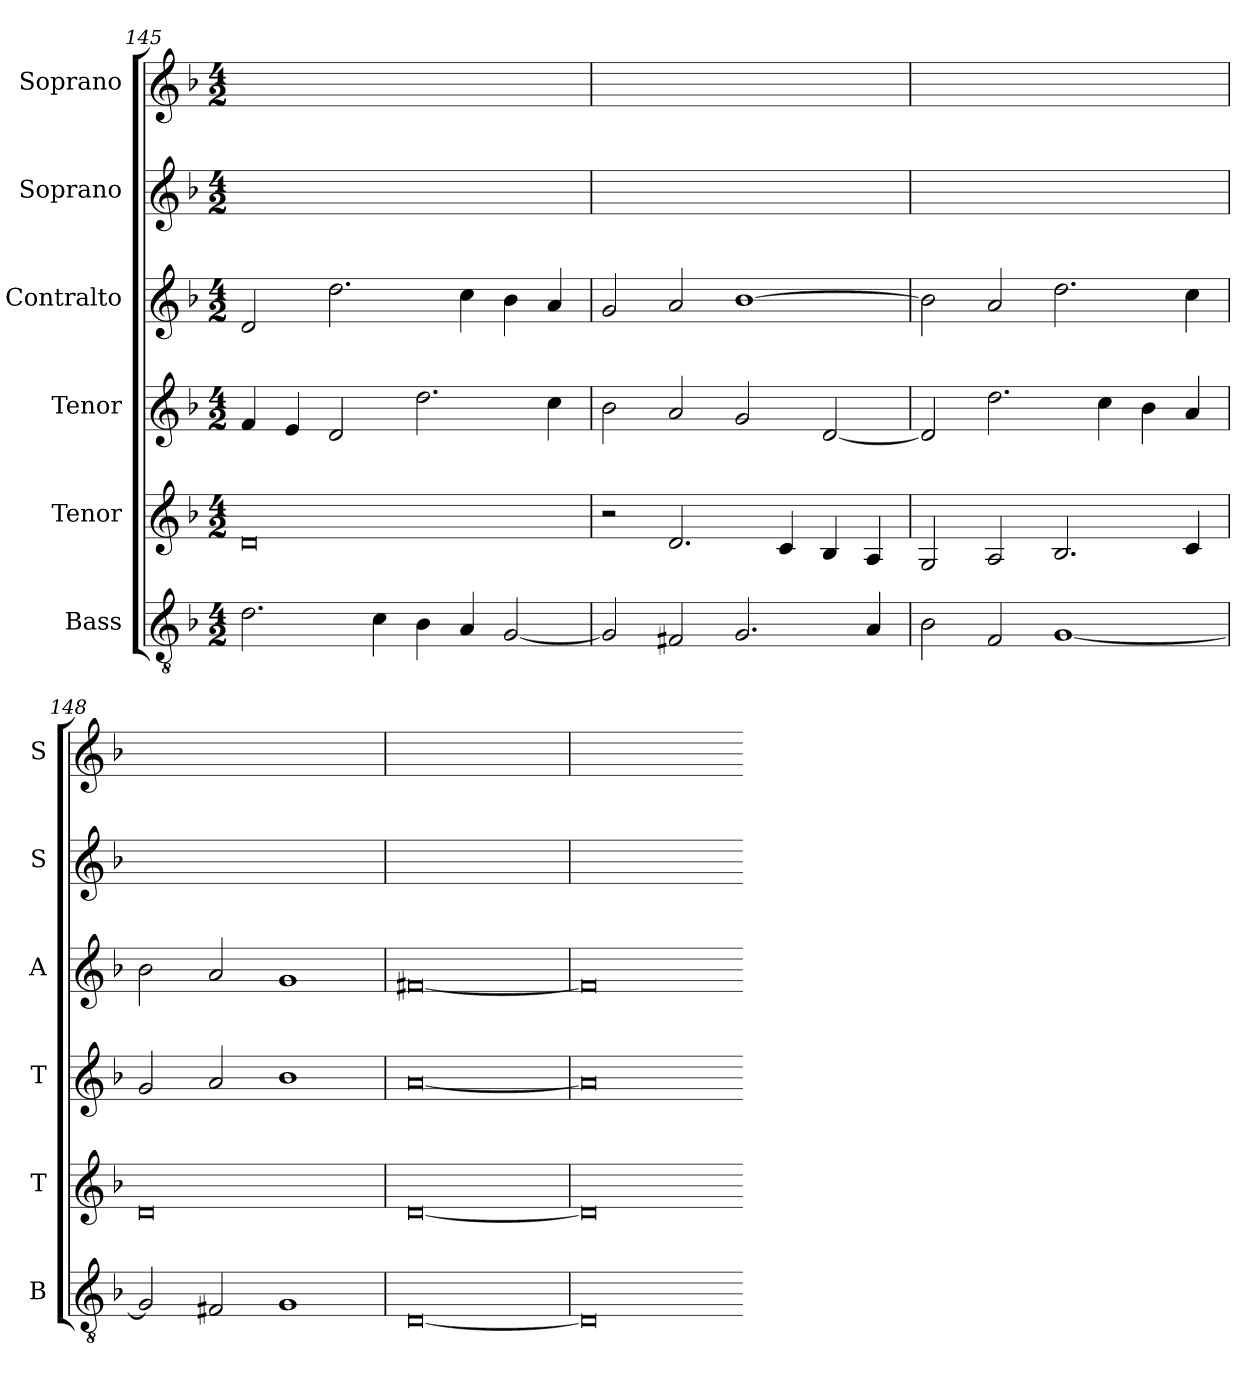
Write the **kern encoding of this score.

**kern	**kern	**kern	**kern	**kern	**kern
*part6	*part5	*part4	*part3	*part2	*part1
*staff6	*staff5	*staff4	*staff3	*staff2	*staff1
*I"Bass	*I"Tenor	*I"Tenor	*I"Contralto	*I"Soprano	*I"Soprano
*I'B	*I'T	*I'T	*I'A	*I'S	*I'S
*clefGv2	*clefG2	*clefG2	*clefG2	*clefG2	*clefG2
*k[b-]	*k[b-]	*k[b-]	*k[b-]	*k[b-]	*k[b-]
*G:dor	*G:dor	*G:dor	*G:dor	*G:dor	*G:dor
*M4/2	*M4/2	*M4/2	*M4/2	*M4/2	*M4/2
=145	=145	=145	=145	=145	=145
2.d	0d	4f	2d	0ryy	0ryy
.	.	4e	.	.	.
.	.	2d	2.dd	.	.
4c	.	.	.	.	.
4B-	.	2.dd	.	.	.
4A	.	.	4cc	.	.
[2G	.	.	4b-	.	.
.	.	4cc	4a	.	.
=146	=146	=146	=146	=146	=146
2G]	2r	2b-	2g	0ryy	0ryy
2F#X	2.d	2a	2a	.	.
2.G	.	2g	[1b-	.	.
.	4c	.	.	.	.
.	4B-	[2d	.	.	.
4A	4A	.	.	.	.
=147	=147	=147	=147	=147	=147
2B-	2G	2d]	2b-]	0ryy	0ryy
2F	2A	2.dd	2a	.	.
[1G	2.B-	.	2.dd	.	.
.	.	4cc	.	.	.
.	.	4b-	.	.	.
.	4c	4a	4cc	.	.
=148	=148	=148	=148	=148	=148
2G]	0d	2g	2b-	0ryy	0ryy
2F#X	.	2a	2a	.	.
1G	.	1b-	1g	.	.
=149	=149	=149	=149	=149	=149
[0D	[0d	[0a	[0f#X	0ryy	0ryy
=150	=150	=150	=150	=150	=150
0D]	0d]	0a]	0f#]	0ryy	0ryy
=-	=-	=-	=-	=-	=-
*-	*-	*-	*-	*-	*-
